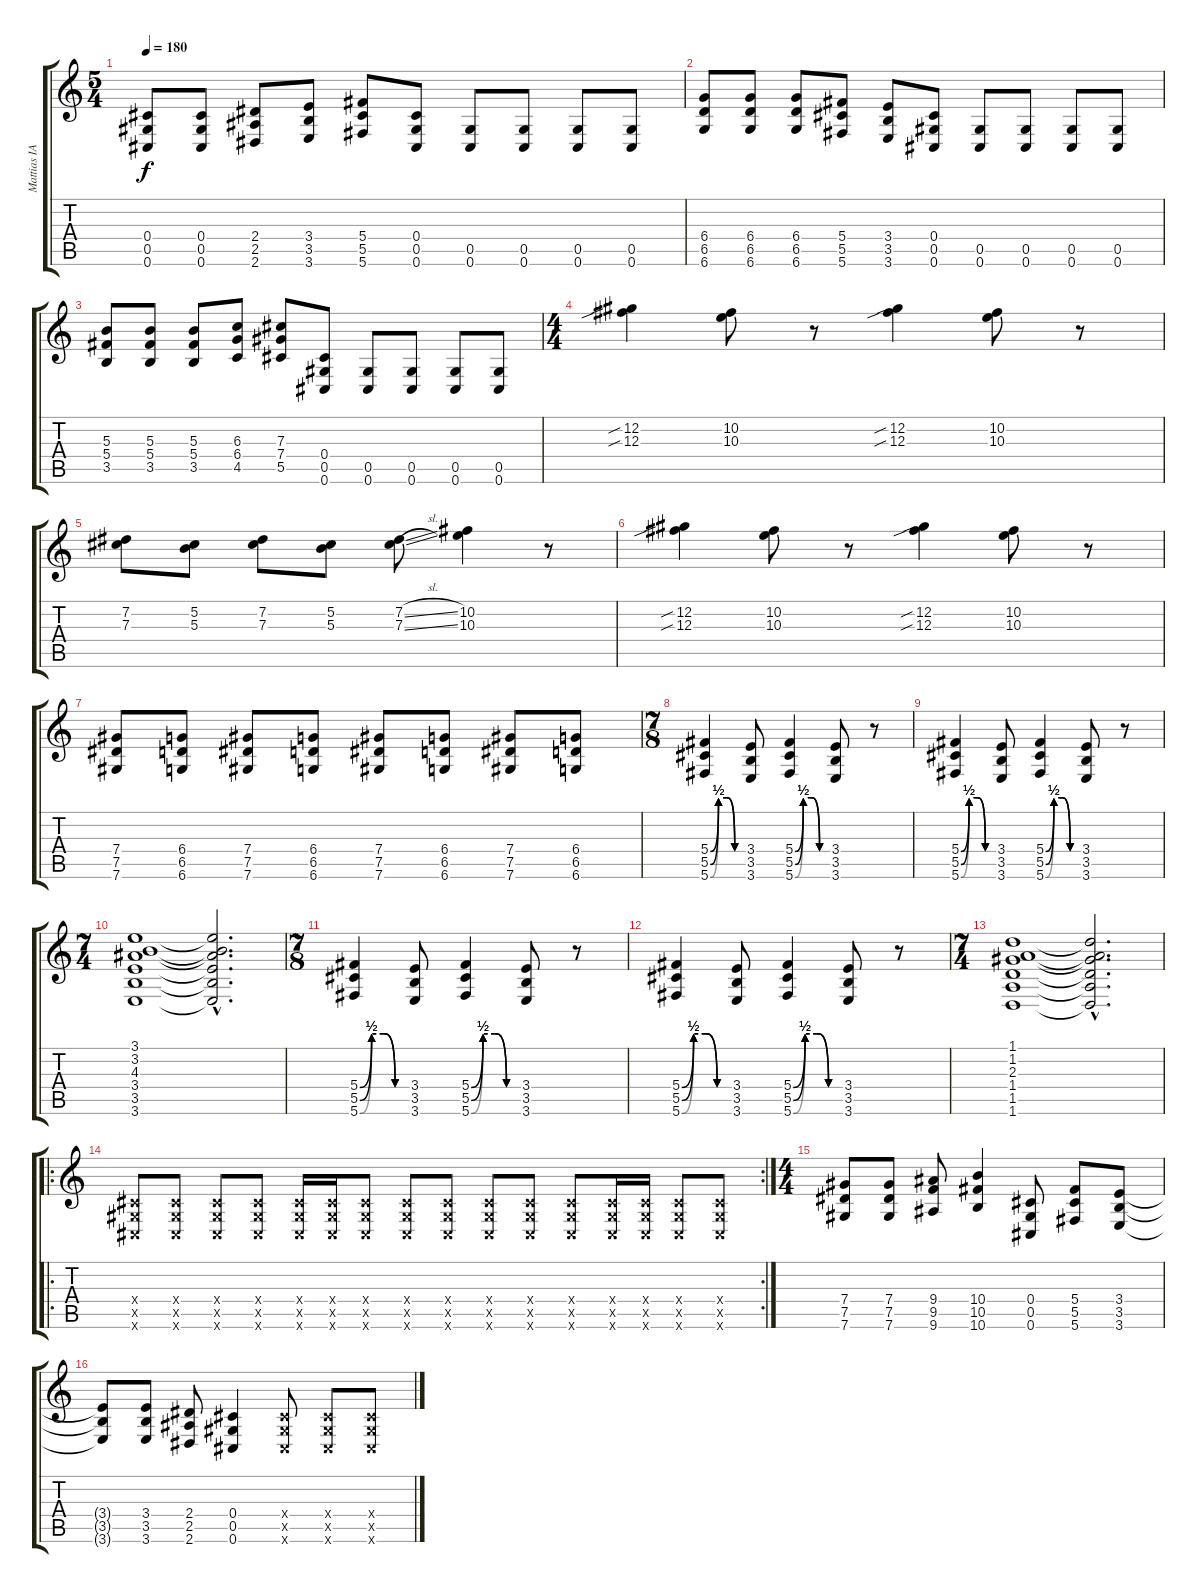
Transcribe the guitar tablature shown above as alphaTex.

\track ("Mattias IA Eklundh" "Mattias IA") {instrument distortionguitar}
\staff {score tabs}
\tuning (Db4 Ab3 Gb3 Db3 Ab2 Db2) {hide}
\ts (5 4)
\tempo 180
\clef g2
\ks c
(0.4 0.5 0.6).8{dy f} (0.4 0.5 0.6).8 (2.4 2.5 2.6).8 (3.4 3.5 3.6).8 (5.4 5.5 5.6).8 (0.4 0.5 0.6).8 (0.5 0.6).8 (0.5 0.6).8 (0.5 0.6).8 (0.5 0.6).8 |
(6.4 6.5 6.6).8 (6.4 6.5 6.6).8 (6.4 6.5 6.6).8 (5.4 5.5 5.6).8 (3.4 3.5 3.6).8 (0.4 0.5 0.6).8 (0.5 0.6).8 (0.5 0.6).8 (0.5 0.6).8 (0.5 0.6).8 |
(5.3 5.4 3.5).8 (5.3 5.4 3.5).8 (5.3 5.4 3.5).8 (6.3 6.4 4.5).8 (7.3 7.4 5.5).8 (0.4 0.5 0.6).8 (0.5 0.6).8 (0.5 0.6).8 (0.5 0.6).8 (0.5 0.6).8 |
\ts (4 4)
(12.2{sib} 12.3{sib}).4 (10.2 10.3).8 r.8 (12.2{sib} 12.3{sib}).4 (10.2 10.3).8 r.8 |
(7.2 7.3).8 (5.2 5.3).8 (7.2 7.3).8 (5.2 5.3).8 (7.2{sl} 7.3{sl}).8 (10.2 10.3).4 r.8 |
(12.2{sib} 12.3{sib}).4 (10.2 10.3).8 r.8 (12.2{sib} 12.3{sib}).4 (10.2 10.3).8 r.8 |
(7.4 7.5 7.6).8 (6.4 6.5 6.6).8 (7.4 7.5 7.6).8 (6.4 6.5 6.6).8 (7.4 7.5 7.6).8 (6.4 6.5 6.6).8 (7.4 7.5 7.6).8 (6.4 6.5 6.6).8 |
\ts (7 8)
(5.4{be (custom 0 0 15 2 30 2 45 0 60 0)} 5.5{be (custom 0 0 15 2 30 2 45 0 60 0)} 5.6{be (custom 0 0 15 2 30 2 45 0 60 0)}).4 (3.4 3.5 3.6).8 (5.4{be (custom 0 0 15 2 30 2 45 0 60 0)} 5.5{be (custom 0 0 15 2 30 2 45 0 60 0)} 5.6{be (custom 0 0 15 2 30 2 45 0 60 0)}).4 (3.4 3.5 3.6).8 r.8 |
(5.4{be (custom 0 0 15 2 30 2 45 0 60 0)} 5.5{be (custom 0 0 15 2 30 2 45 0 60 0)} 5.6{be (custom 0 0 15 2 30 2 45 0 60 0)}).4 (3.4 3.5 3.6).8 (5.4{be (custom 0 0 15 2 30 2 45 0 60 0)} 5.5{be (custom 0 0 15 2 30 2 45 0 60 0)} 5.6{be (custom 0 0 15 2 30 2 45 0 60 0)}).4 (3.4 3.5 3.6).8 r.8 |
\ts (7 4)
(3.1 3.2 4.3 3.4 3.5 3.6).1 (3.1{hac t} 3.2{hac t} 4.3{hac t} 3.4{hac t} 3.5{hac t} 3.6{hac t}).2{d} |
\ts (7 8)
(5.4{be (custom 0 0 15 2 30 2 45 0 60 0)} 5.5{be (custom 0 0 15 2 30 2 45 0 60 0)} 5.6{be (custom 0 0 15 2 30 2 45 0 60 0)}).4 (3.4 3.5 3.6).8 (5.4{be (custom 0 0 15 2 30 2 45 0 60 0)} 5.5{be (custom 0 0 15 2 30 2 45 0 60 0)} 5.6{be (custom 0 0 15 2 30 2 45 0 60 0)}).4 (3.4 3.5 3.6).8 r.8 |
(5.4{be (custom 0 0 15 2 30 2 45 0 60 0)} 5.5{be (custom 0 0 15 2 30 2 45 0 60 0)} 5.6{be (custom 0 0 15 2 30 2 45 0 60 0)}).4 (3.4 3.5 3.6).8 (5.4{be (custom 0 0 15 2 30 2 45 0 60 0)} 5.5{be (custom 0 0 15 2 30 2 45 0 60 0)} 5.6{be (custom 0 0 15 2 30 2 45 0 60 0)}).4 (3.4 3.5 3.6).8 r.8 |
\ts (7 4)
(1.1 1.2 2.3 1.4 1.5 1.6).1 (1.1{hac t} 1.2{hac t} 2.3{hac t} 1.4{hac t} 1.5{hac t} 1.6{hac t}).2{d} |
\ro
\rc 2
(0.4{x} 0.5{x} 0.6{x}).8 (0.4{x} 0.5{x} 0.6{x}).8 (0.4{x} 0.5{x} 0.6{x}).8 (0.4{x} 0.5{x} 0.6{x}).8 (0.4{x} 0.5{x} 0.6{x}).16 (0.4{x} 0.5{x} 0.6{x}).16 (0.4{x} 0.5{x} 0.6{x}).8 (0.4{x} 0.5{x} 0.6{x}).8 (0.4{x} 0.5{x} 0.6{x}).8 (0.4{x} 0.5{x} 0.6{x}).8 (0.4{x} 0.5{x} 0.6{x}).8 (0.4{x} 0.5{x} 0.6{x}).8 (0.4{x} 0.5{x} 0.6{x}).16 (0.4{x} 0.5{x} 0.6{x}).16 (0.4{x} 0.5{x} 0.6{x}).8 (0.4{x} 0.5{x} 0.6{x}).8 |
\ts (4 4)
(7.4 7.5 7.6).8 (7.4 7.5 7.6).8 (9.4 9.5 9.6).8 (10.4 10.5 10.6).4 (0.4 0.5 0.6).8 (5.4 5.5 5.6).8 (3.4 3.5 3.6).8 |
(3.4{t} 3.5{t} 3.6{t}).8 (3.4 3.5 3.6).8 (2.4 2.5 2.6).8 (0.4 0.5 0.6).4 (0.4{x} 0.5{x} 0.6{x}).8 (0.4{x} 0.5{x} 0.6{x}).8 (0.4{x} 0.5{x} 0.6{x}).8
